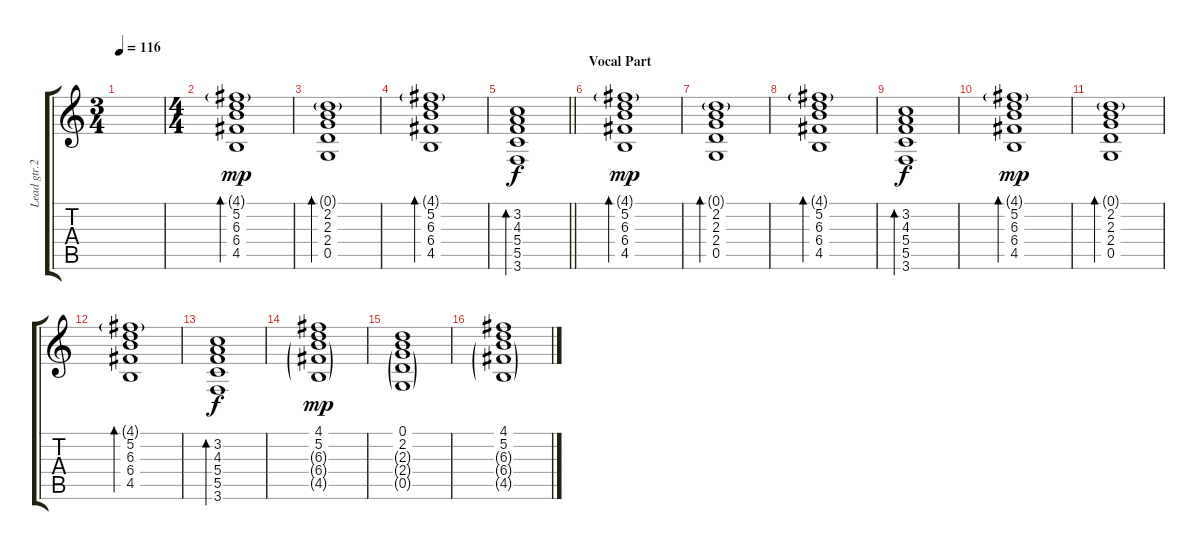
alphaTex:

\track ("Lead gtr.2" "Lead gtr.2") {instrument distortionguitar}
\staff {score tabs}
\tuning (D4 A3 F3 C3 G2 D2) {hide}
\ts (3 4)
\tempo 116
\clef g2
\ks c
|
\ts (4 4)
(4.1{g} 5.2 6.3 6.4 4.5).1{bd 240 dy mp volume 10 instrument acousticguitarsteel} |
(0.1{g} 2.2 2.3 2.4 0.5).1{bd 240} |
(4.1{g} 5.2 6.3 6.4 4.5).1{bd 240} |
\barLineRight lightlight
(3.2 4.3 5.4 5.5 3.6).1{bd 240 dy f} |
\section ("" "Vocal Part")
(4.1{g} 5.2 6.3 6.4 4.5).1{bd 240 dy mp} |
(0.1{g} 2.2 2.3 2.4 0.5).1{bd 240} |
(4.1{g} 5.2 6.3 6.4 4.5).1{bd 240} |
(3.2 4.3 5.4 5.5 3.6).1{bd 240 dy f} |
(4.1{g} 5.2 6.3 6.4 4.5).1{bd 240 dy mp} |
(0.1{g} 2.2 2.3 2.4 0.5).1{bd 240} |
(4.1{g} 5.2 6.3 6.4 4.5).1{bd 240} |
(3.2 4.3 5.4 5.5 3.6).1{bd 240 dy f} |
(4.1 5.2 6.3{g} 6.4{g} 4.5{g}).1{dy mp volume 9 instrument distortionguitar} |
(0.1 2.2 2.3{g} 2.4{g} 0.5{g}).1 |
(4.1 5.2 6.3{g} 6.4{g} 4.5{g}).1
